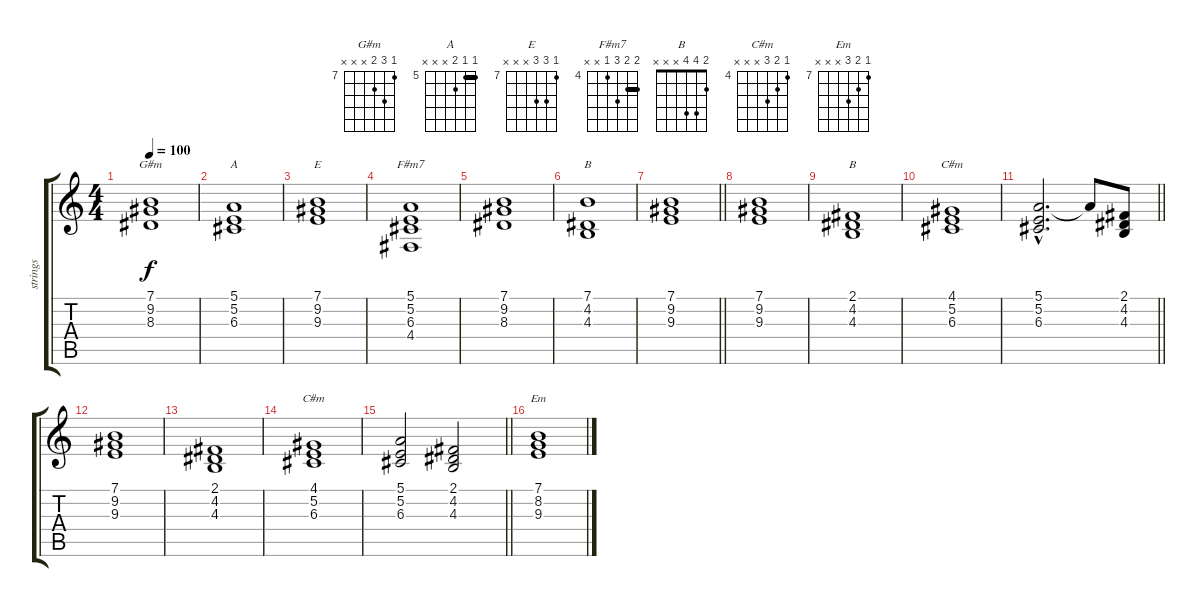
\track ("strings" "strings") {instrument stringensemble1}
\staff {score tabs}
\tuning (E4 B3 G3 D3 A2 E2) {hide}
\chord ("G#m" 7 9 8 x x x) {firstfret 7}
\chord ("A" 5 5 6 x x x) {firstfret 5 barre 5}
\chord ("E" 7 9 9 x x x) {firstfret 7}
\chord ("F#m7" 5 5 6 4 x x) {firstfret 4 barre 5}
\chord ("B" 7 4 4 x x x) {firstfret 4 barre 4}
\chord ("B" 2 4 4 x x x)
\chord ("C#m" 4 5 6 x x x) {firstfret 3}
\chord ("C#m" 4 5 6 x x x) {firstfret 4}
\chord ("Em" 7 8 9 x x x) {firstfret 7}
\ts (4 4)
\tempo 100
\clef g2
\ks c
(7.1 9.2 8.3).1{ch "G#m" dy f} |
(5.1 5.2 6.3).1{ch "A"} |
(7.1 9.2 9.3).1{ch "E"} |
(5.1 5.2 6.3 4.4).1{ch "F#m7"} |
(7.1 9.2 8.3).1 |
(7.1 4.2 4.3).1{ch "B"} |
\barLineRight lightlight
(7.1 9.2 9.3).1 |
(7.1 9.2 9.3).1 |
(2.1 4.2 4.3).1{ch "B"} |
(4.1 5.2 6.3).1{ch "C#m"} |
\barLineRight lightlight
(5.1{hac} 5.2{hac} 6.3{hac}).2{d} 5.1{t}.8 (2.1 4.2 4.3).8 |
(7.1 9.2 9.3).1 |
(2.1 4.2 4.3).1 |
(4.1 5.2 6.3).1{ch "C#m"} |
\barLineRight lightlight
(5.1 5.2 6.3).2 (2.1 4.2 4.3).2 |
(7.1 8.2 9.3).1{ch "Em"}
